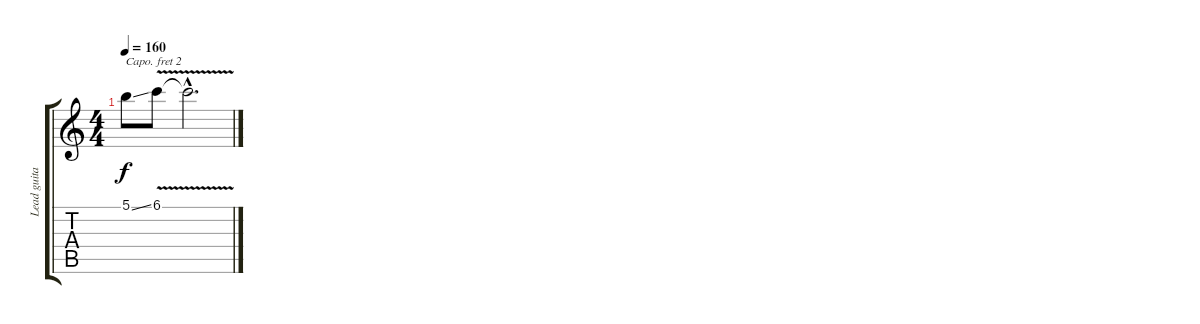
\track ("Lead guitar" "Lead guita") {instrument electricguitarjazz}
\staff {score tabs}
\capo 2
\tuning (E4 B3 G3 D3 A2 E2) {hide}
\ts (4 4)
\tempo 160
\clef g2
\ks c
5.1{ss}.8{dy f} 6.1{v}.8 6.1{hac t}.2{d}
